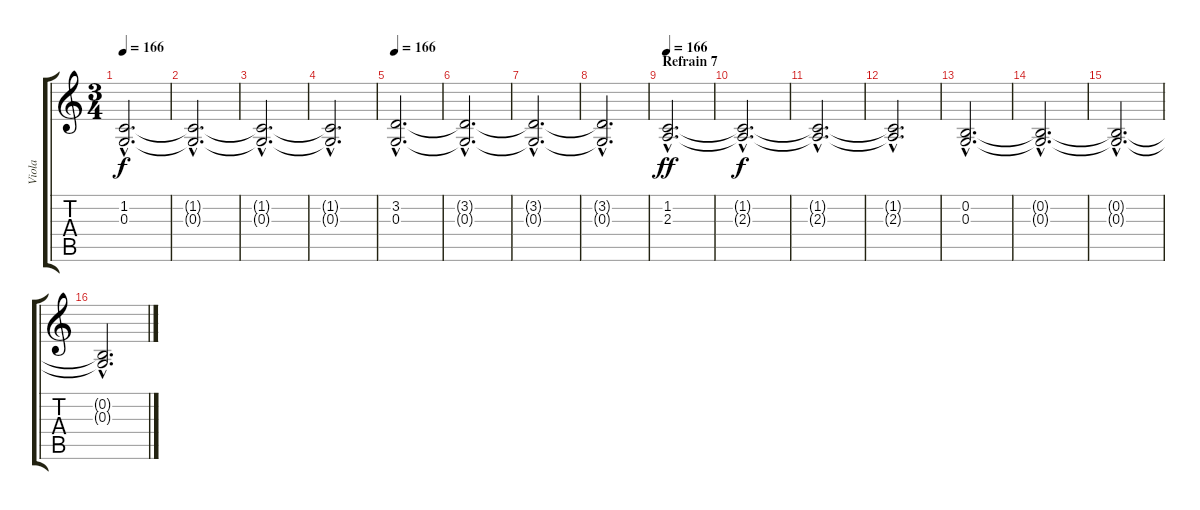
\track ("Viola" "Viola") {instrument viola}
\staff {score tabs}
\tuning (E4 B3 G3 D3 A2 E2) {hide}
\ts (3 4)
\tempo 166
\clef g2
\ks c
(1.2{hac} 0.3{hac}).2{d dy f} |
(1.2{hac t} 0.3{hac t}).2{d} |
(1.2{hac t} 0.3{hac t}).2{d} |
(1.2{hac t} 0.3{hac t}).2{d} |
\tempo 166
(3.2{hac} 0.3{hac}).2{d} |
(3.2{hac t} 0.3{hac t}).2{d} |
(3.2{hac t} 0.3{hac t}).2{d} |
(3.2{hac t} 0.3{hac t}).2{d} |
\section ("" "Refrain 7")
\tempo 166
(1.2{hac} 2.3{hac}).2{d dy ff} |
(1.2{hac t} 2.3{hac t}).2{d dy f} |
(1.2{hac t} 2.3{hac t}).2{d} |
(1.2{hac t} 2.3{hac t}).2{d} |
(0.2{hac} 0.3{hac}).2{d volume 10} |
(0.2{hac t} 0.3{hac t}).2{d} |
(0.2{hac t} 0.3{hac t}).2{d} |
(0.2{hac t} 0.3{hac t}).2{d}
